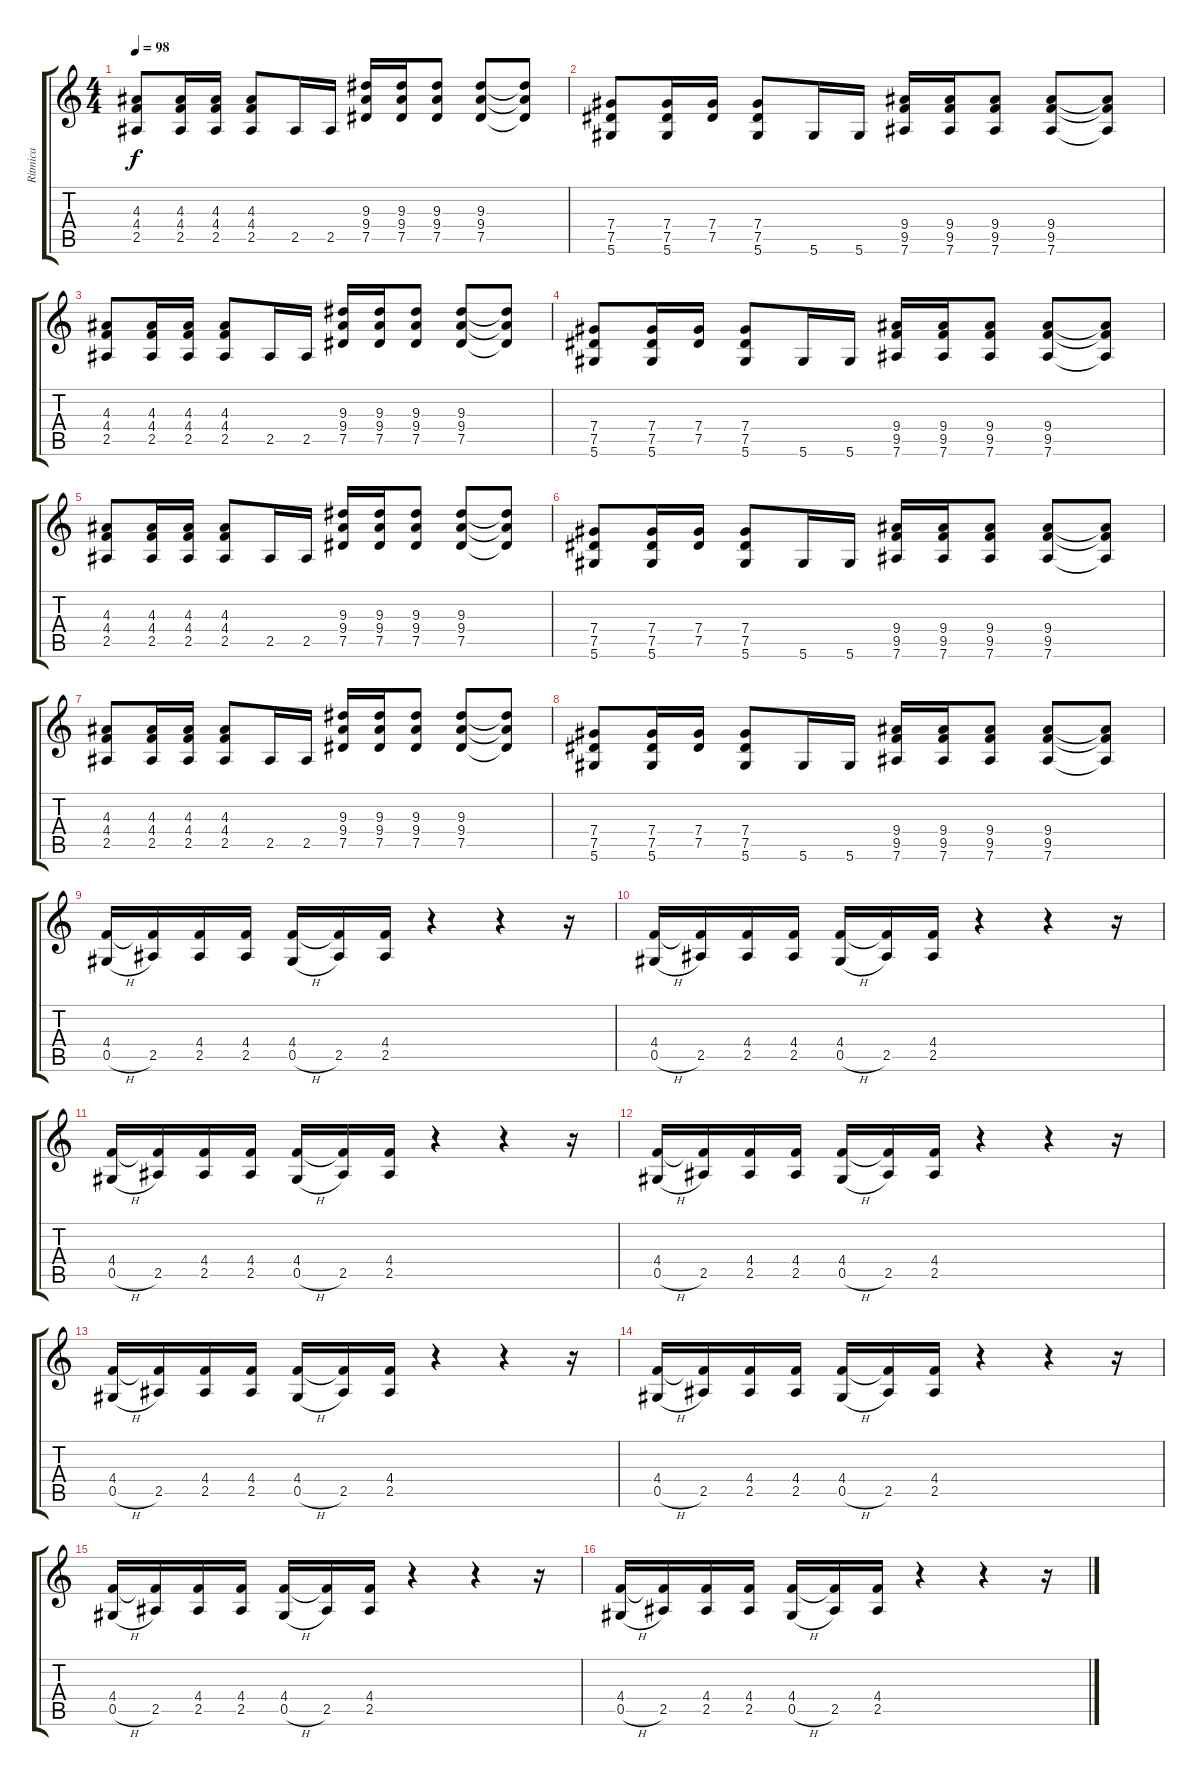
\track ("Ritmica" "Ritmica") {instrument distortionguitar}
\staff {score tabs}
\tuning (Eb4 Bb3 Gb3 Db3 Ab2 Eb2) {hide}
\ts (4 4)
\tempo 98
\clef g2
\ks c
(4.3 4.4 2.5).8{dy f} (4.3 4.4 2.5).16 (4.3 4.4 2.5).16 (4.3 4.4 2.5).8 2.5.16 2.5.16 (9.3 9.4 7.5).16 (9.3 9.4 7.5).16 (9.3 9.4 7.5).8 (9.3 9.4 7.5).8 (9.3{t} 9.4{t} 7.5{t}).8 |
(7.4 7.5 5.6).8 (7.4 7.5 5.6).16 (7.4 7.5).16 (7.4 7.5 5.6).8 5.6.16 5.6.16 (9.4 9.5 7.6).16 (9.4 9.5 7.6).16 (9.4 9.5 7.6).8 (9.4 9.5 7.6).8 (9.4{t} 9.5{t} 7.6{t}).8 |
(4.3 4.4 2.5).8 (4.3 4.4 2.5).16 (4.3 4.4 2.5).16 (4.3 4.4 2.5).8 2.5.16 2.5.16 (9.3 9.4 7.5).16 (9.3 9.4 7.5).16 (9.3 9.4 7.5).8 (9.3 9.4 7.5).8 (9.3{t} 9.4{t} 7.5{t}).8 |
(7.4 7.5 5.6).8 (7.4 7.5 5.6).16 (7.4 7.5).16 (7.4 7.5 5.6).8 5.6.16 5.6.16 (9.4 9.5 7.6).16 (9.4 9.5 7.6).16 (9.4 9.5 7.6).8 (9.4 9.5 7.6).8 (9.4{t} 9.5{t} 7.6{t}).8 |
(4.3 4.4 2.5).8 (4.3 4.4 2.5).16 (4.3 4.4 2.5).16 (4.3 4.4 2.5).8 2.5.16 2.5.16 (9.3 9.4 7.5).16 (9.3 9.4 7.5).16 (9.3 9.4 7.5).8 (9.3 9.4 7.5).8 (9.3{t} 9.4{t} 7.5{t}).8 |
(7.4 7.5 5.6).8 (7.4 7.5 5.6).16 (7.4 7.5).16 (7.4 7.5 5.6).8 5.6.16 5.6.16 (9.4 9.5 7.6).16 (9.4 9.5 7.6).16 (9.4 9.5 7.6).8 (9.4 9.5 7.6).8 (9.4{t} 9.5{t} 7.6{t}).8 |
(4.3 4.4 2.5).8 (4.3 4.4 2.5).16 (4.3 4.4 2.5).16 (4.3 4.4 2.5).8 2.5.16 2.5.16 (9.3 9.4 7.5).16 (9.3 9.4 7.5).16 (9.3 9.4 7.5).8 (9.3 9.4 7.5).8 (9.3{t} 9.4{t} 7.5{t}).8 |
(7.4 7.5 5.6).8 (7.4 7.5 5.6).16 (7.4 7.5).16 (7.4 7.5 5.6).8 5.6.16 5.6.16 (9.4 9.5 7.6).16 (9.4 9.5 7.6).16 (9.4 9.5 7.6).8 (9.4 9.5 7.6).8 (9.4{t} 9.5{t} 7.6{t}).8 |
(4.4 0.5{h}).16 (4.4{t} 2.5).16 (4.4 2.5).16 (4.4 2.5).16 (4.4 0.5{h}).16 (4.4{t} 2.5).16 (4.4 2.5).16 r.4 r.4 r.16 |
(4.4 0.5{h}).16 (4.4{t} 2.5).16 (4.4 2.5).16 (4.4 2.5).16 (4.4 0.5{h}).16 (4.4{t} 2.5).16 (4.4 2.5).16 r.4 r.4 r.16 |
(4.4 0.5{h}).16 (4.4{t} 2.5).16 (4.4 2.5).16 (4.4 2.5).16 (4.4 0.5{h}).16 (4.4{t} 2.5).16 (4.4 2.5).16 r.4 r.4 r.16 |
(4.4 0.5{h}).16 (4.4{t} 2.5).16 (4.4 2.5).16 (4.4 2.5).16 (4.4 0.5{h}).16 (4.4{t} 2.5).16 (4.4 2.5).16 r.4 r.4 r.16 |
(4.4 0.5{h}).16 (4.4{t} 2.5).16 (4.4 2.5).16 (4.4 2.5).16 (4.4 0.5{h}).16 (4.4{t} 2.5).16 (4.4 2.5).16 r.4 r.4 r.16 |
(4.4 0.5{h}).16 (4.4{t} 2.5).16 (4.4 2.5).16 (4.4 2.5).16 (4.4 0.5{h}).16 (4.4{t} 2.5).16 (4.4 2.5).16 r.4 r.4 r.16 |
(4.4 0.5{h}).16 (4.4{t} 2.5).16 (4.4 2.5).16 (4.4 2.5).16 (4.4 0.5{h}).16 (4.4{t} 2.5).16 (4.4 2.5).16 r.4 r.4 r.16 |
(4.4 0.5{h}).16 (4.4{t} 2.5).16 (4.4 2.5).16 (4.4 2.5).16 (4.4 0.5{h}).16 (4.4{t} 2.5).16 (4.4 2.5).16 r.4 r.4 r.16
